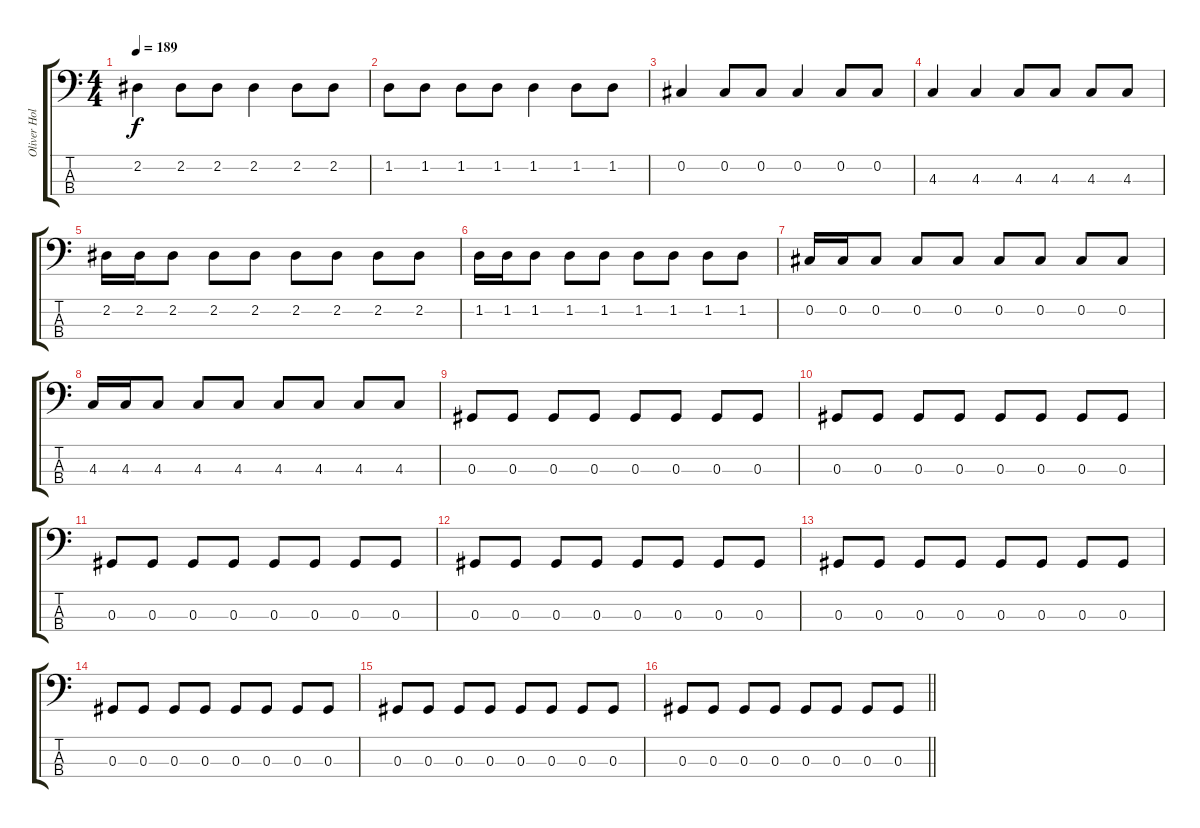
\track ("Oliver Holzwarth" "Oliver Hol") {instrument electricbassfinger}
\staff {score tabs}
\tuning (Gb2 Db2 Ab1 Eb1) {hide}
\ts (4 4)
\tempo 189
\clef f4
\ks c
2.2.4{dy f} 2.2.8 2.2.8 2.2.4 2.2.8 2.2.8 |
1.2.8 1.2.8 1.2.8 1.2.8 1.2.4 1.2.8 1.2.8 |
0.2.4 0.2.8 0.2.8 0.2.4 0.2.8 0.2.8 |
4.3.4 4.3.4 4.3.8 4.3.8 4.3.8 4.3.8 |
2.2.16 2.2.16 2.2.8 2.2.8 2.2.8 2.2.8 2.2.8 2.2.8 2.2.8 |
1.2.16 1.2.16 1.2.8 1.2.8 1.2.8 1.2.8 1.2.8 1.2.8 1.2.8 |
0.2.16 0.2.16 0.2.8 0.2.8 0.2.8 0.2.8 0.2.8 0.2.8 0.2.8 |
4.3.16 4.3.16 4.3.8 4.3.8 4.3.8 4.3.8 4.3.8 4.3.8 4.3.8 |
0.3.8 0.3.8 0.3.8 0.3.8 0.3.8 0.3.8 0.3.8 0.3.8 |
0.3.8 0.3.8 0.3.8 0.3.8 0.3.8 0.3.8 0.3.8 0.3.8 |
0.3.8 0.3.8 0.3.8 0.3.8 0.3.8 0.3.8 0.3.8 0.3.8 |
0.3.8 0.3.8 0.3.8 0.3.8 0.3.8 0.3.8 0.3.8 0.3.8 |
0.3.8 0.3.8 0.3.8 0.3.8 0.3.8 0.3.8 0.3.8 0.3.8 |
0.3.8 0.3.8 0.3.8 0.3.8 0.3.8 0.3.8 0.3.8 0.3.8 |
0.3.8 0.3.8 0.3.8 0.3.8 0.3.8 0.3.8 0.3.8 0.3.8 |
\barLineRight lightlight
0.3.8 0.3.8 0.3.8 0.3.8 0.3.8 0.3.8 0.3.8 0.3.8
